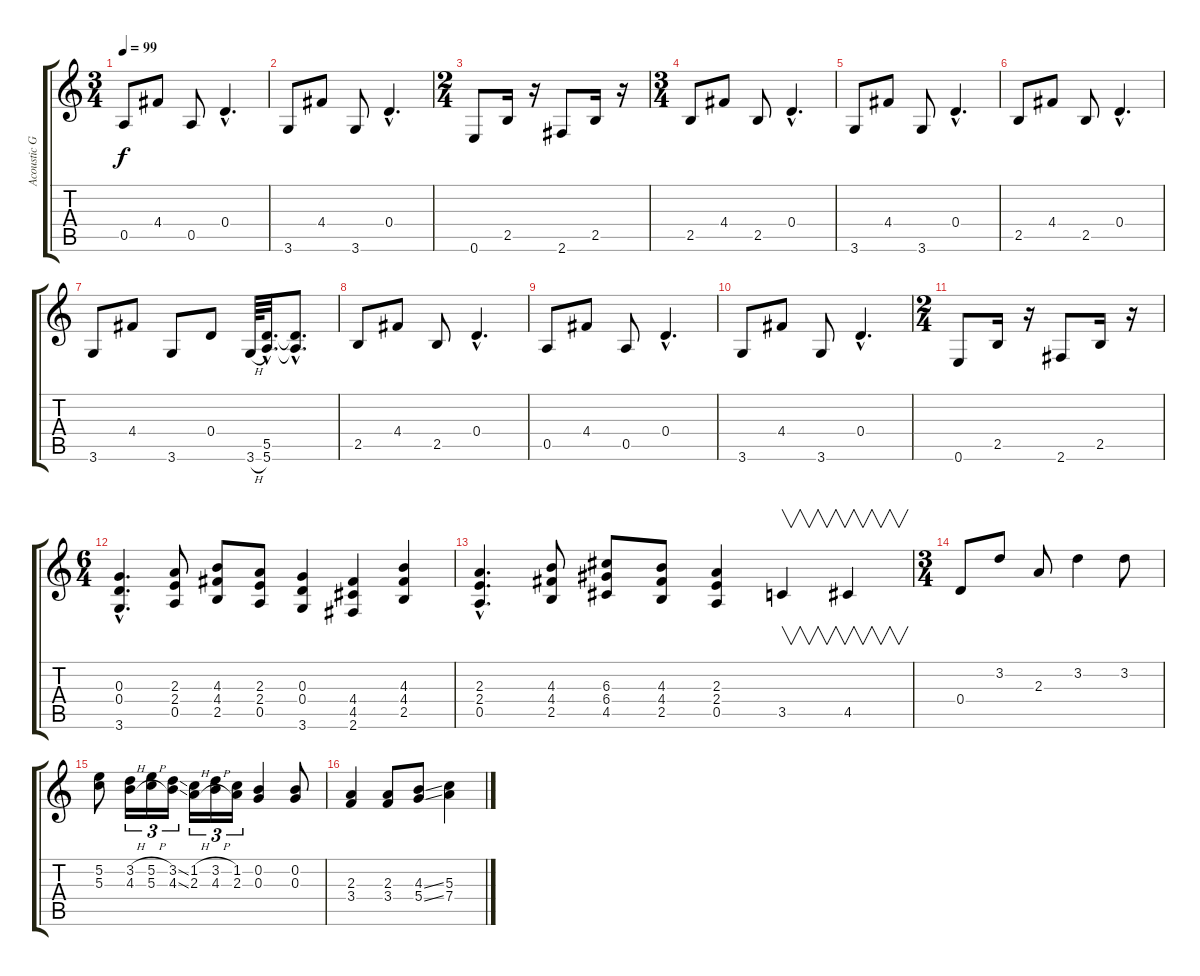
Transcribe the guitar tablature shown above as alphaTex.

\track ("Acoustic Guitar (Guitar 1)" "Acoustic G") {instrument electricguitarclean}
\staff {score tabs}
\tuning (E4 B3 G3 D3 A2 E2) {hide}
\ts (3 4)
\tempo 99
\clef g2
\ks c
0.5.8{dy f} 4.4.8 0.5.8 0.4{hac}.4{d} |
3.6.8 4.4.8 3.6.8 0.4{hac}.4{d} |
\ts (2 4)
0.6.8 2.5.16 r.16 2.6.8 2.5.16 r.16 |
\ts (3 4)
2.5.8 4.4.8 2.5.8 0.4{hac}.4{d} |
3.6.8 4.4.8 3.6.8 0.4{hac}.4{d} |
2.5.8 4.4.8 2.5.8 0.4{hac}.4{d} |
3.6.8 4.4.8 3.6.8 0.4.8 3.6{h}.64 (5.5{hac} 5.6{hac}).32{d} (5.5{hac t} 5.6{hac t}).8{d} |
2.5.8 4.4.8 2.5.8 0.4{hac}.4{d} |
0.5.8 4.4.8 0.5.8 0.4{hac}.4{d} |
3.6.8 4.4.8 3.6.8 0.4{hac}.4{d} |
\ts (2 4)
0.6.8 2.5.16 r.16 2.6.8 2.5.16 r.16 |
\ts (6 4)
(0.3{hac} 0.4{hac} 3.6{hac}).4{d instrument distortionguitar} (2.3 2.4 0.5).8 (4.3 4.4 2.5).8 (2.3 2.4 0.5).8 (0.3 0.4 3.6).4 (4.4 4.5 2.6).4 (4.3 4.4 2.5).4 |
(2.3{hac} 2.4{hac} 0.5{hac}).4{d} (4.3 4.4 2.5).8 (6.3 6.4 4.5).8 (4.3 4.4 2.5).8 (2.3 2.4 0.5).4 3.5.4{v} 4.5.4{v} |
\ts (3 4)
0.4.8{instrument electricguitarclean} 3.2.8 2.3.8 3.2.4 3.2.8 |
(5.2 5.3).8 (3.2{h} 4.3{h}).16{tu (3 2)} (5.2{h} 5.3{h}).16{tu (3 2)} (3.2{ss} 4.3{ss}).16{tu (3 2)} (1.2{h} 2.3{h}).16{tu (3 2)} (3.2{h} 4.3{h}).16{tu (3 2)} (1.2 2.3).16{tu (3 2)} (0.2 0.3).4 (0.2 0.3).8 |
(2.3 3.4).4 (2.3 3.4).8 (4.3{ss} 5.4{ss}).8 (5.3 7.4).4
